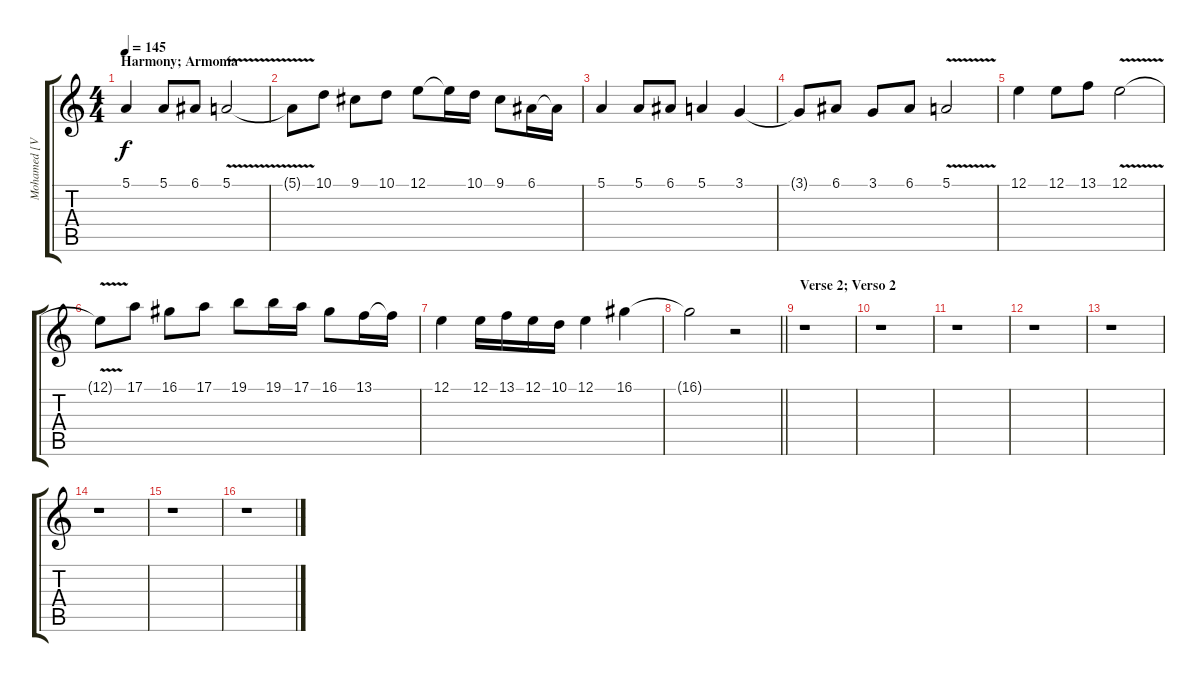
\track ("Mohamed [Violín]" "Mohamed [V") {instrument violin}
\staff {score tabs}
\tuning (E4 B3 G3 D3 A2 E2) {hide}
\ts (4 4)
\section ("" "Harmony; Armonía")
\tempo 145
\clef g2
\ks c
5.1.4{dy f} 5.1.8 6.1.8 5.1{v}.2 |
5.1{t}.8 10.1.8 9.1.8 10.1.8 12.1.8 12.1{t}.16 10.1.16 9.1.8 6.1.16 6.1{t}.16 |
5.1.4 5.1.8 6.1.8 5.1.4 3.1.4 |
3.1{t}.8 6.1.8 3.1.8 6.1.8 5.1{v}.2 |
12.1.4 12.1.8 13.1.8 12.1{v}.2 |
12.1{t}.8 17.1.8 16.1.8 17.1.8 19.1.8 19.1.16 17.1.16 16.1.8 13.1.16 13.1{t}.16 |
12.1.4 12.1.16 13.1.16 12.1.16 10.1.16 12.1.4 16.1.4 |
\barLineRight lightlight
16.1{t}.2 r.2 |
\section ("" "Verse 2; Verso 2")
r.1 |
r.1 |
r.1 |
r.1 |
r.1 |
r.1 |
r.1 |
r.1
